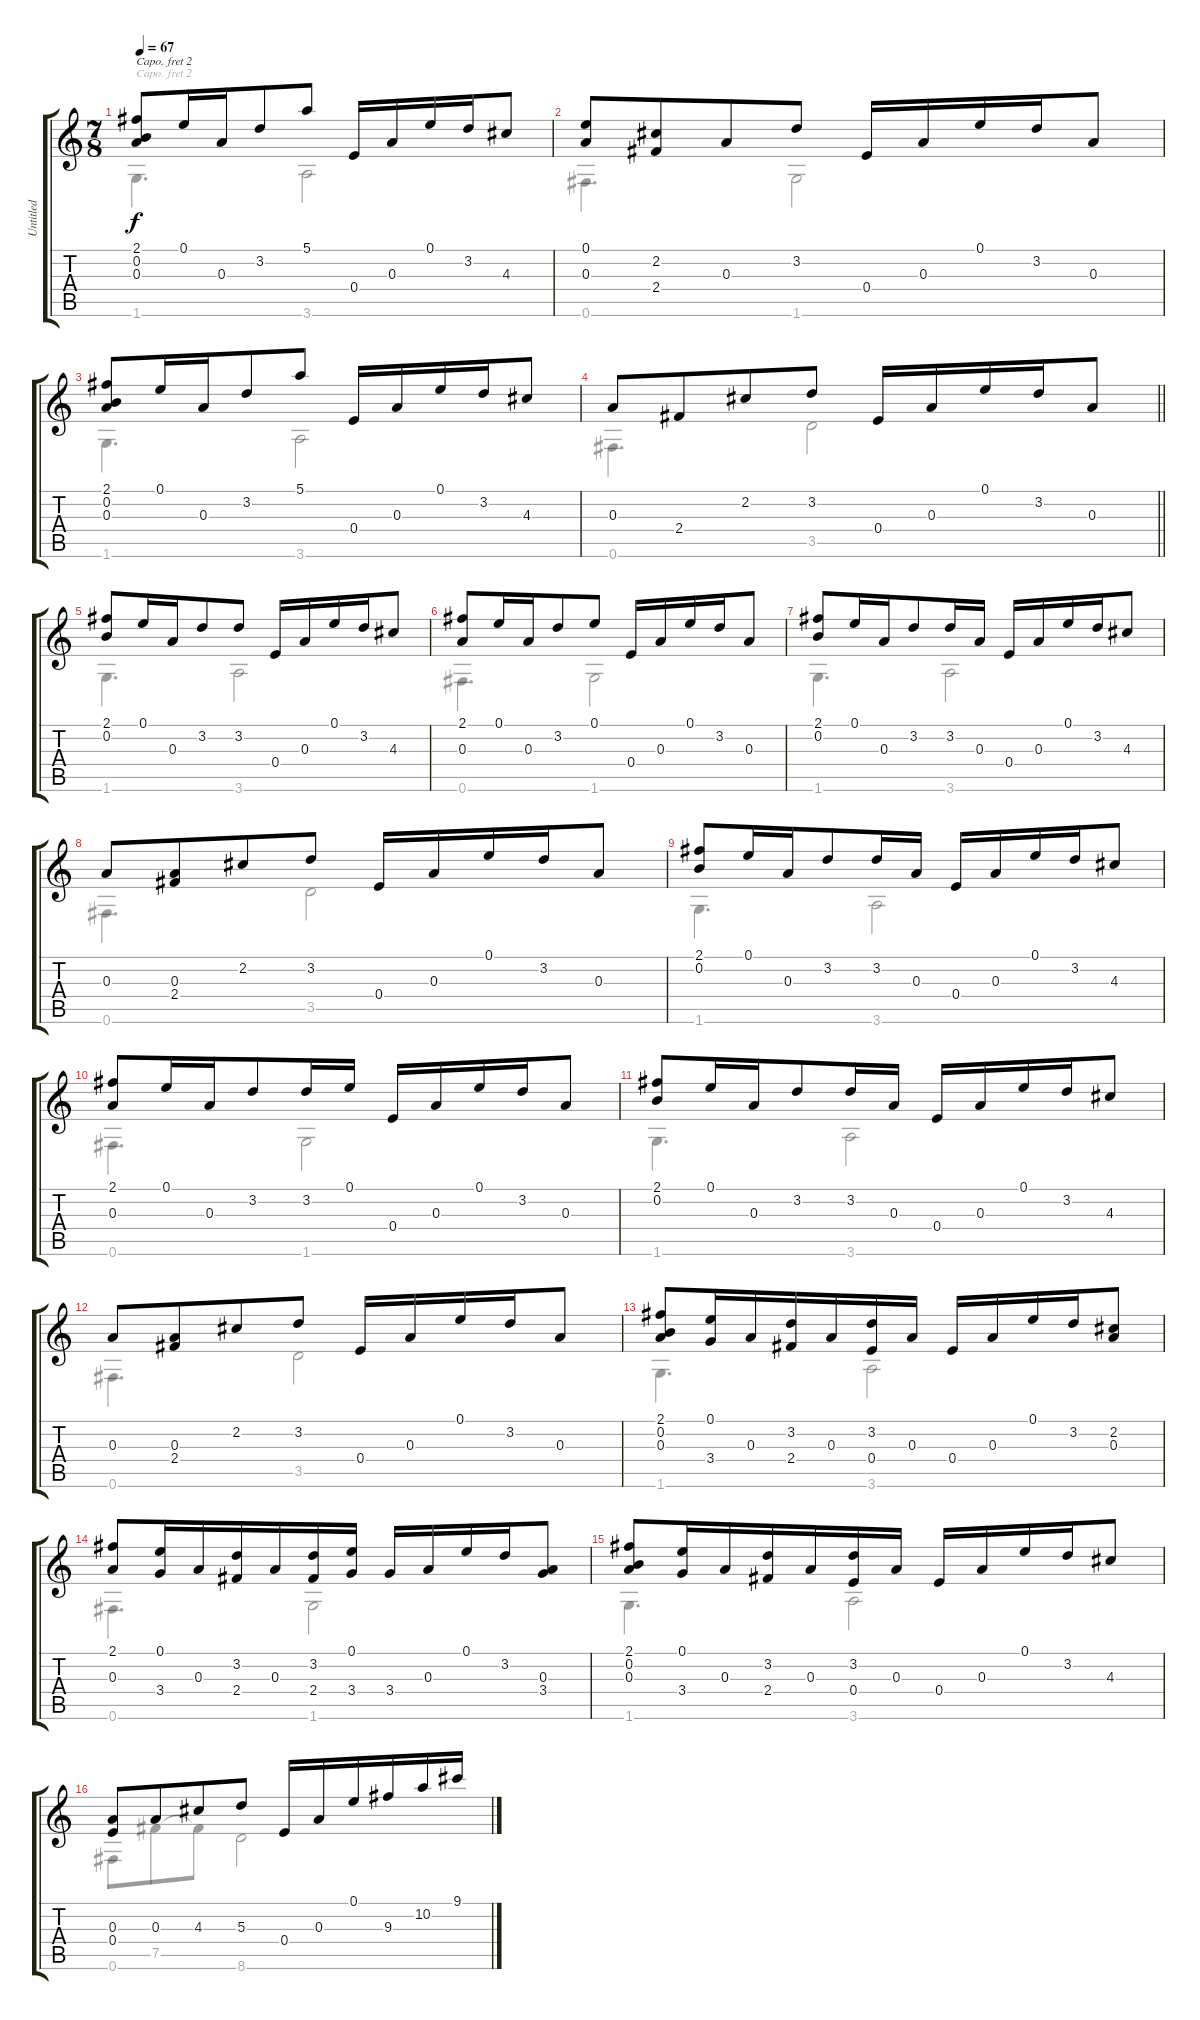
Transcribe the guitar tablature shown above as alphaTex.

\track ("Untitled" "Untitled") {instrument acousticguitarnylon}
\staff {score tabs}
\capo 2
\tuning (D4 A3 G3 D3 A2 E2) {hide}
\voice
\ts (7 8)
\tempo 67
\clef g2
\ks c
(2.1 0.2 0.3).8{dy f instrument acousticguitarnylon} 0.1.16 0.3.16 3.2.8 5.1.8 0.4.16 0.3.16 0.1.16 3.2.16 4.3.8 |
(0.1 0.3).8 (2.2 2.4).8 0.3.8 3.2.8 0.4.16 0.3.16 0.1.16 3.2.16 0.3.8 |
(2.1 0.2 0.3).8 0.1.16 0.3.16 3.2.8 5.1.8 0.4.16 0.3.16 0.1.16 3.2.16 4.3.8 |
\barLineRight lightlight
0.3.8 2.4.8 2.2.8 3.2.8 0.4.16 0.3.16 0.1.16 3.2.16 0.3.8 |
\section ("" " ")
(2.1 0.2).8 0.1.16 0.3.16 3.2.8 3.2.8 0.4.16 0.3.16 0.1.16 3.2.16 4.3.8 |
(2.1 0.3).8 0.1.16 0.3.16 3.2.8 0.1.8 0.4.16 0.3.16 0.1.16 3.2.16 0.3.8 |
(2.1 0.2).8 0.1.16 0.3.16 3.2.8 3.2.16 0.3.16 0.4.16 0.3.16 0.1.16 3.2.16 4.3.8 |
0.3.8 (0.3 2.4).8 2.2.8 3.2.8 0.4.16 0.3.16 0.1.16 3.2.16 0.3.8 |
(2.1 0.2).8 0.1.16 0.3.16 3.2.8 3.2.16 0.3.16 0.4.16 0.3.16 0.1.16 3.2.16 4.3.8 |
(2.1 0.3).8 0.1.16 0.3.16 3.2.8 3.2.16 0.1.16 0.4.16 0.3.16 0.1.16 3.2.16 0.3.8 |
(2.1 0.2).8 0.1.16 0.3.16 3.2.8 3.2.16 0.3.16 0.4.16 0.3.16 0.1.16 3.2.16 4.3.8 |
0.3.8 (0.3 2.4).8 2.2.8 3.2.8 0.4.16 0.3.16 0.1.16 3.2.16 0.3.8 |
(2.1 0.2 0.3).8 (0.1 3.4).16 0.3.16 (3.2 2.4).16 0.3.16 (3.2 0.4).16 0.3.16 0.4.16 0.3.16 0.1.16 3.2.16 (2.2 0.3).8 |
(2.1 0.3).8 (0.1 3.4).16 0.3.16 (3.2 2.4).16 0.3.16 (3.2 2.4).16 (0.1 3.4).16 3.4.16 0.3.16 0.1.16 3.2.16 (0.3 3.4).8 |
(2.1 0.2 0.3).8 (0.1 3.4).16 0.3.16 (3.2 2.4).16 0.3.16 (3.2 0.4).16 0.3.16 0.4.16 0.3.16 0.1.16 3.2.16 4.3.8 |
(0.3 0.4).8 0.3.8 4.3.8 5.3.8 0.4.16 0.3.16 0.1.16 9.3.16 10.2.16 9.1.16
\voice
\clef g2
\ottava regular
\simile none
\ks c
1.6.4{d dy f} 3.6.2 |
0.6.4{d} 1.6.2 |
1.6.4{d} 3.6.2 |
\barLineRight lightlight
0.6.4{d} 3.5.2 |
1.6.4{d} 3.6.2 |
0.6.4{d} 1.6.2 |
1.6.4{d} 3.6.2 |
0.6.4{d} 3.5.2 |
1.6.4{d} 3.6.2 |
0.6.4{d} 1.6.2 |
1.6.4{d} 3.6.2 |
0.6.4{d} 3.5.2 |
1.6.4{d} 3.6.2 |
0.6.4{d} 1.6.2 |
1.6.4{d} 3.6.2 |
0.6.8 7.5.8 7.5{t}.8 8.6.2
